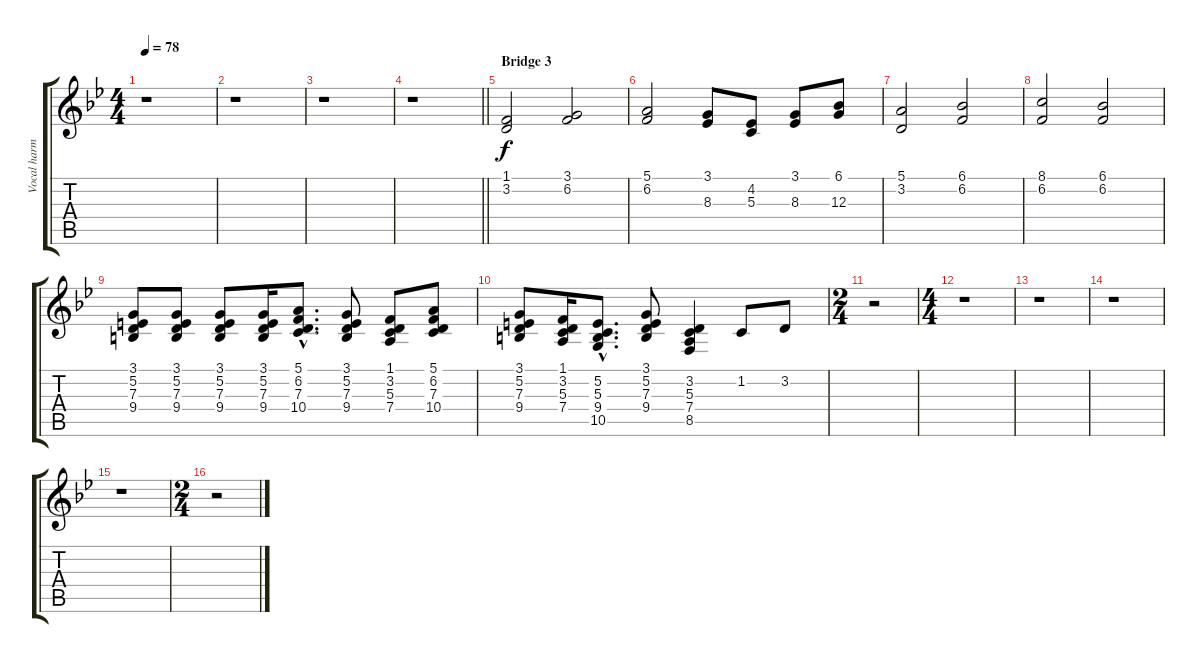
\track ("Vocal harmonies" "Vocal harm") {instrument choiraahs}
\staff {score tabs}
\tuning (E4 B3 G3 D3 A2 E2) {hide}
\ts (4 4)
\tempo 78
\clef g2
\ks bb
r.1{dy f} |
r.1 |
r.1 |
\barLineRight lightlight
r.1 |
\section ("" "Bridge 3")
(1.1 3.2).2 (3.1 6.2).2 |
(5.1 6.2).2 (3.1 8.3).8 (4.2 5.3).8 (3.1 8.3).8 (6.1 12.3).8 |
(5.1 3.2).2 (6.1 6.2).2 |
(8.1 6.2).2 (6.1 6.2).2 |
(3.1 5.2 7.3 9.4).8 (3.1 5.2 7.3 9.4).8 (3.1 5.2 7.3 9.4).8 (3.1 5.2 7.3 9.4).16 (5.1{hac} 6.2{hac} 7.3{hac} 10.4{hac}).8{d} (3.1 5.2 7.3 9.4).8 (1.1 3.2 5.3 7.4).8 (5.1 6.2 7.3 10.4).8 |
(3.1 5.2 7.3 9.4).8 (1.1 3.2 5.3 7.4).16 (5.2{hac} 5.3{hac} 9.4{hac} 10.5{hac}).8{d} (3.1 5.2 7.3 9.4).8 (3.2 5.3 7.4 8.5).4 1.2.8 3.2.8 |
\ts (2 4)
r.2 |
\ts (4 4)
r.1 |
r.1 |
r.1 |
r.1 |
\ts (2 4)
r.2
